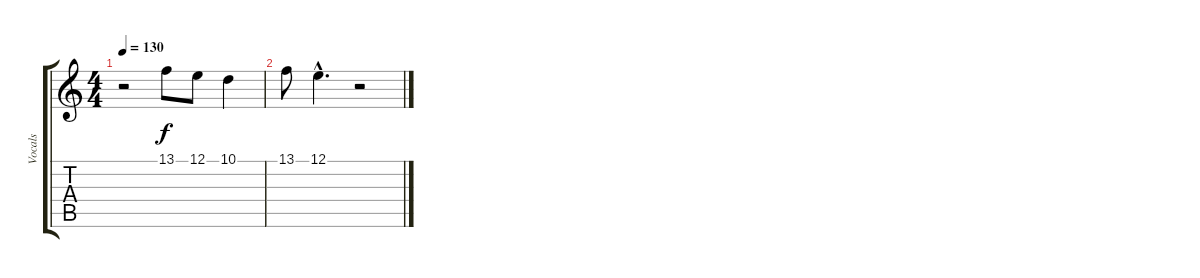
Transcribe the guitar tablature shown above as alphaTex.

\track ("Vocals" "Vocals") {instrument baritonesax}
\staff {score tabs}
\tuning (E4 B3 G3 D3 A2 E2) {hide}
\ts (4 4)
\tempo 130
\clef g2
\ks c
r.2{dy f} 13.1.8 12.1.8 10.1.4 |
13.1.8 12.1{hac}.4{d} r.2
